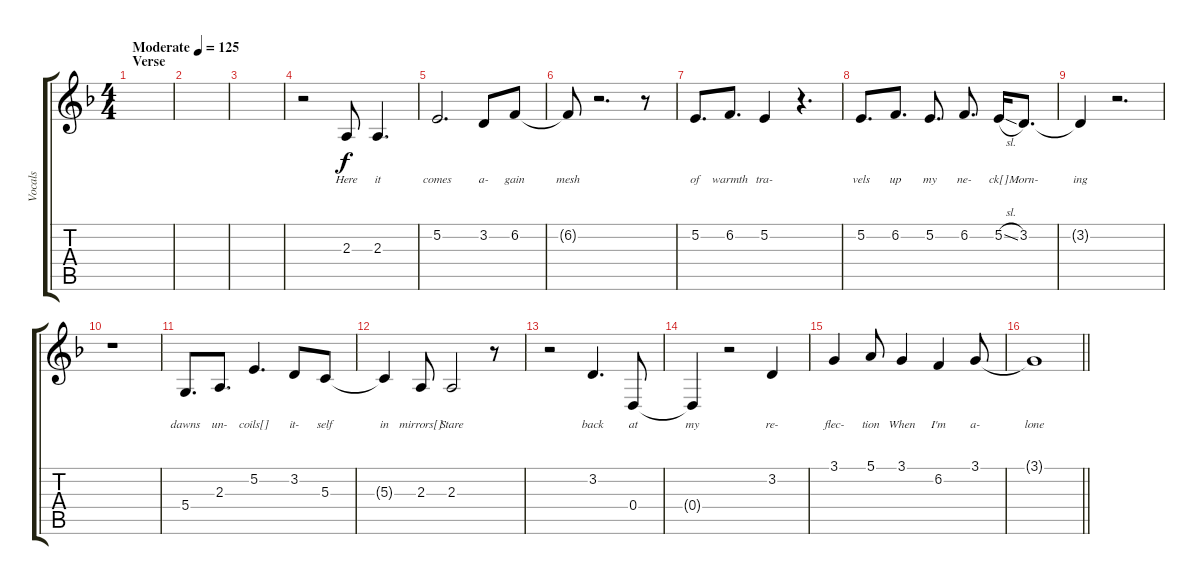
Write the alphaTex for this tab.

\track ("Vocals" "Vocals") {instrument flute}
\staff {score tabs}
\tuning (E4 B3 G3 D3 A2 E2) {hide}
\ts (4 4)
\section ("" "Verse")
\tempo (125 "Moderate")
\clef g2
\ks f
|
|
|
r.2 2.3.8{lyrics (0 "Here") lyrics (1 "") lyrics (2 "") lyrics (3 "") lyrics (4 "")} 2.3.4{d lyrics (0 "it") lyrics (1 "") lyrics (2 "") lyrics (3 "") lyrics (4 "")} |
5.2.2{d lyrics (0 "comes") lyrics (1 "") lyrics (2 "") lyrics (3 "") lyrics (4 "")} 3.2.8{lyrics (0 "a-") lyrics (1 "") lyrics (2 "") lyrics (3 "") lyrics (4 "")} 6.2.8{lyrics (0 "gain") lyrics (1 "") lyrics (2 "") lyrics (3 "") lyrics (4 "")} |
6.2{t}.8{lyrics (0 "mesh") lyrics (1 "") lyrics (2 "") lyrics (3 "") lyrics (4 "")} r.2{d} r.8 |
5.2.8{d lyrics (0 "of") lyrics (1 "") lyrics (2 "") lyrics (3 "") lyrics (4 "")} 6.2.8{d lyrics (0 "warmth") lyrics (1 "") lyrics (2 "") lyrics (3 "") lyrics (4 "")} 5.2.4{lyrics (0 "tra-") lyrics (1 "") lyrics (2 "") lyrics (3 "") lyrics (4 "")} r.4{d} |
5.2.8{d lyrics (0 "vels") lyrics (1 "") lyrics (2 "") lyrics (3 "") lyrics (4 "")} 6.2.8{d lyrics (0 "up") lyrics (1 "") lyrics (2 "") lyrics (3 "") lyrics (4 "")} 5.2.8{d lyrics (0 "my") lyrics (1 "") lyrics (2 "") lyrics (3 "") lyrics (4 "")} 6.2.8{d lyrics (0 "ne-") lyrics (1 "") lyrics (2 "") lyrics (3 "") lyrics (4 "")} 5.2{sl}.16{lyrics (0 "ck[]") lyrics (1 "") lyrics (2 "") lyrics (3 "") lyrics (4 "")} 3.2.8{d lyrics (0 "Morn-") lyrics (1 "") lyrics (2 "") lyrics (3 "") lyrics (4 "")} |
3.2{t}.4{lyrics (0 "ing") lyrics (1 "") lyrics (2 "") lyrics (3 "") lyrics (4 "")} r.2{d} |
r.1 |
5.4.8{d lyrics (0 "dawns") lyrics (1 "") lyrics (2 "") lyrics (3 "") lyrics (4 "")} 2.3.8{d lyrics (0 "un-") lyrics (1 "") lyrics (2 "") lyrics (3 "") lyrics (4 "")} 5.2.4{d lyrics (0 "coils[]") lyrics (1 "") lyrics (2 "") lyrics (3 "") lyrics (4 "")} 3.2.8{lyrics (0 "it-") lyrics (1 "") lyrics (2 "") lyrics (3 "") lyrics (4 "")} 5.3.8{lyrics (0 "self") lyrics (1 "") lyrics (2 "") lyrics (3 "") lyrics (4 "")} |
5.3{t}.4{lyrics (0 "in") lyrics (1 "") lyrics (2 "") lyrics (3 "") lyrics (4 "")} 2.3.8{lyrics (0 "mirrors[]") lyrics (1 "") lyrics (2 "") lyrics (3 "") lyrics (4 "")} 2.3.2{lyrics (0 "Stare") lyrics (1 "") lyrics (2 "") lyrics (3 "") lyrics (4 "")} r.8 |
r.2 3.2.4{d lyrics (0 "back") lyrics (1 "") lyrics (2 "") lyrics (3 "") lyrics (4 "")} 0.4.8{lyrics (0 "at") lyrics (1 "") lyrics (2 "") lyrics (3 "") lyrics (4 "")} |
0.4{t}.4{lyrics (0 "my") lyrics (1 "") lyrics (2 "") lyrics (3 "") lyrics (4 "")} r.2 3.2.4{lyrics (0 "re-") lyrics (1 "") lyrics (2 "") lyrics (3 "") lyrics (4 "")} |
3.1.4{lyrics (0 "flec-") lyrics (1 "") lyrics (2 "") lyrics (3 "") lyrics (4 "")} 5.1.8{lyrics (0 "tion") lyrics (1 "") lyrics (2 "") lyrics (3 "") lyrics (4 "")} 3.1.4{lyrics (0 "When") lyrics (1 "") lyrics (2 "") lyrics (3 "") lyrics (4 "")} 6.2.4{lyrics (0 "I'm") lyrics (1 "") lyrics (2 "") lyrics (3 "") lyrics (4 "")} 3.1.8{lyrics (0 "a-") lyrics (1 "") lyrics (2 "") lyrics (3 "") lyrics (4 "")} |
\barLineRight lightlight
3.1{t}.1{lyrics (0 "lone") lyrics (1 "") lyrics (2 "") lyrics (3 "") lyrics (4 "")}
